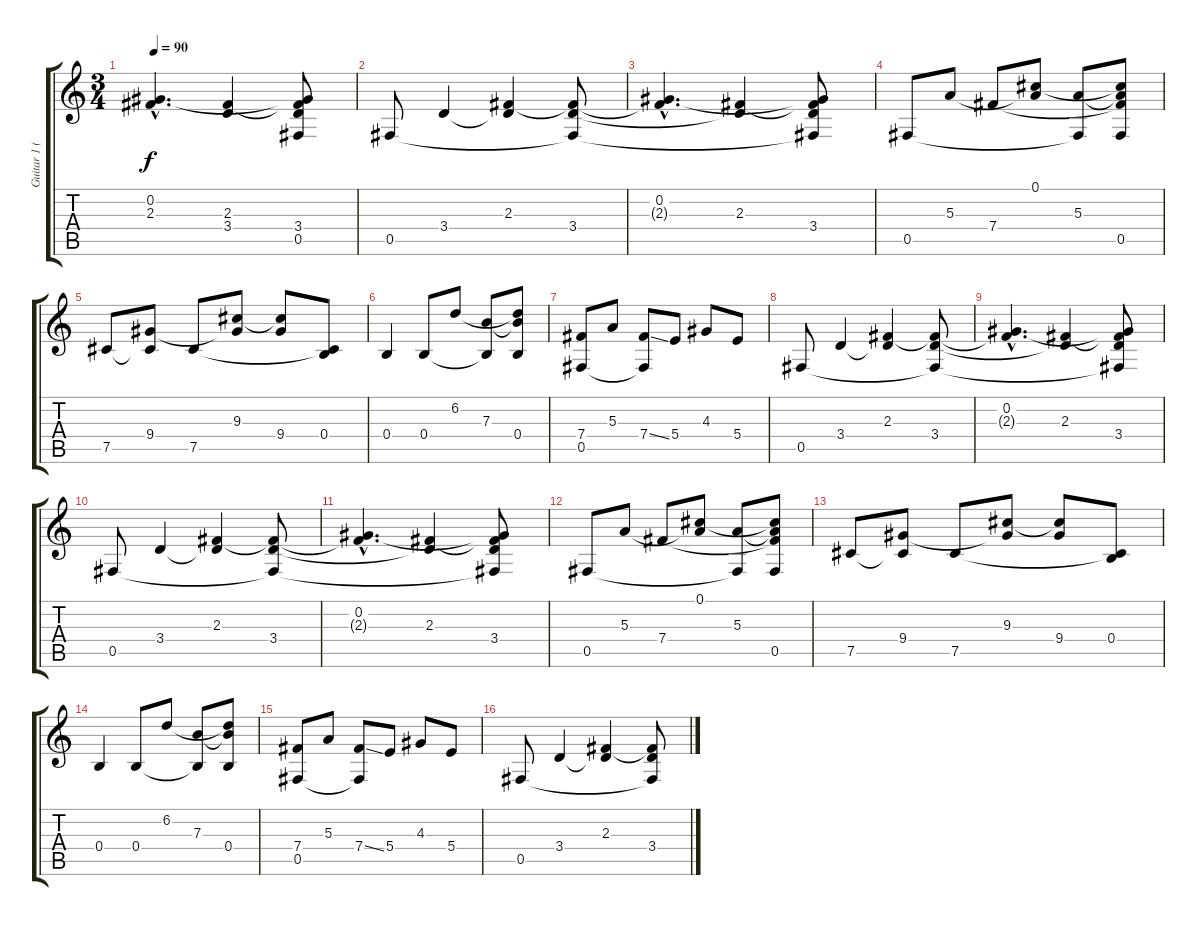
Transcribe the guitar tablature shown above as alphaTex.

\track ("Guitar 1 (Distortion)" "Guitar 1 (") {instrument distortionguitar}
\staff {score tabs}
\tuning (Db4 Ab3 E3 B2 Gb2 Db2) {hide}
\ts (3 4)
\tempo 90
\clef g2
\ks c
(0.2{hac} 2.3{hac t}).4{d dy f} (2.3 3.4{t}).4 (0.2{t} 2.3{t} 3.4 0.5{t}).8 |
0.5.8 3.4.4 (2.3 3.4{t}).4 (2.3{t} 3.4 0.5{t}).8 |
(0.2{hac} 2.3{hac t}).4{d} (2.3 3.4{t}).4 (0.2{t} 2.3{t} 3.4 0.5{t}).8 |
0.5.8 5.3.8 7.4.8 (0.1 5.3{t}).8 (5.3 0.5{t}).8 (0.1{t} 5.3{t} 7.4{t} 0.5).8 |
7.5.8 (9.4 7.5{t}).8 7.5.8 (9.3 9.4{t}).8 (9.3{t} 9.4).8 (0.4 7.5{t}).8 |
0.4.4 0.4.8 6.2.8 (7.3 0.4{t}).8 (6.2{t} 7.3{t} 0.4).8 |
(7.4 0.5).8 5.3.8 (7.4{ss} 0.5{t}).8 5.4.8 4.3.8 5.4.8 |
0.5.8 3.4.4 (2.3 3.4{t}).4 (2.3{t} 3.4 0.5{t}).8 |
(0.2{hac} 2.3{hac t}).4{d} (2.3 3.4{t}).4 (0.2{t} 2.3{t} 3.4 0.5{t}).8 |
0.5.8 3.4.4 (2.3 3.4{t}).4 (2.3{t} 3.4 0.5{t}).8 |
(0.2{hac} 2.3{hac t}).4{d} (2.3 3.4{t}).4 (0.2{t} 2.3{t} 3.4 0.5{t}).8 |
0.5.8 5.3.8 7.4.8 (0.1 5.3{t}).8 (5.3 0.5{t}).8 (0.1{t} 5.3{t} 7.4{t} 0.5).8 |
7.5.8 (9.4 7.5{t}).8 7.5.8 (9.3 9.4{t}).8 (9.3{t} 9.4).8 (0.4 7.5{t}).8 |
0.4.4 0.4.8 6.2.8 (7.3 0.4{t}).8 (6.2{t} 7.3{t} 0.4).8 |
(7.4 0.5).8 5.3.8 (7.4{ss} 0.5{t}).8 5.4.8 4.3.8 5.4.8 |
0.5.8 3.4.4 (2.3 3.4{t}).4 (2.3{t} 3.4 0.5{t}).8
